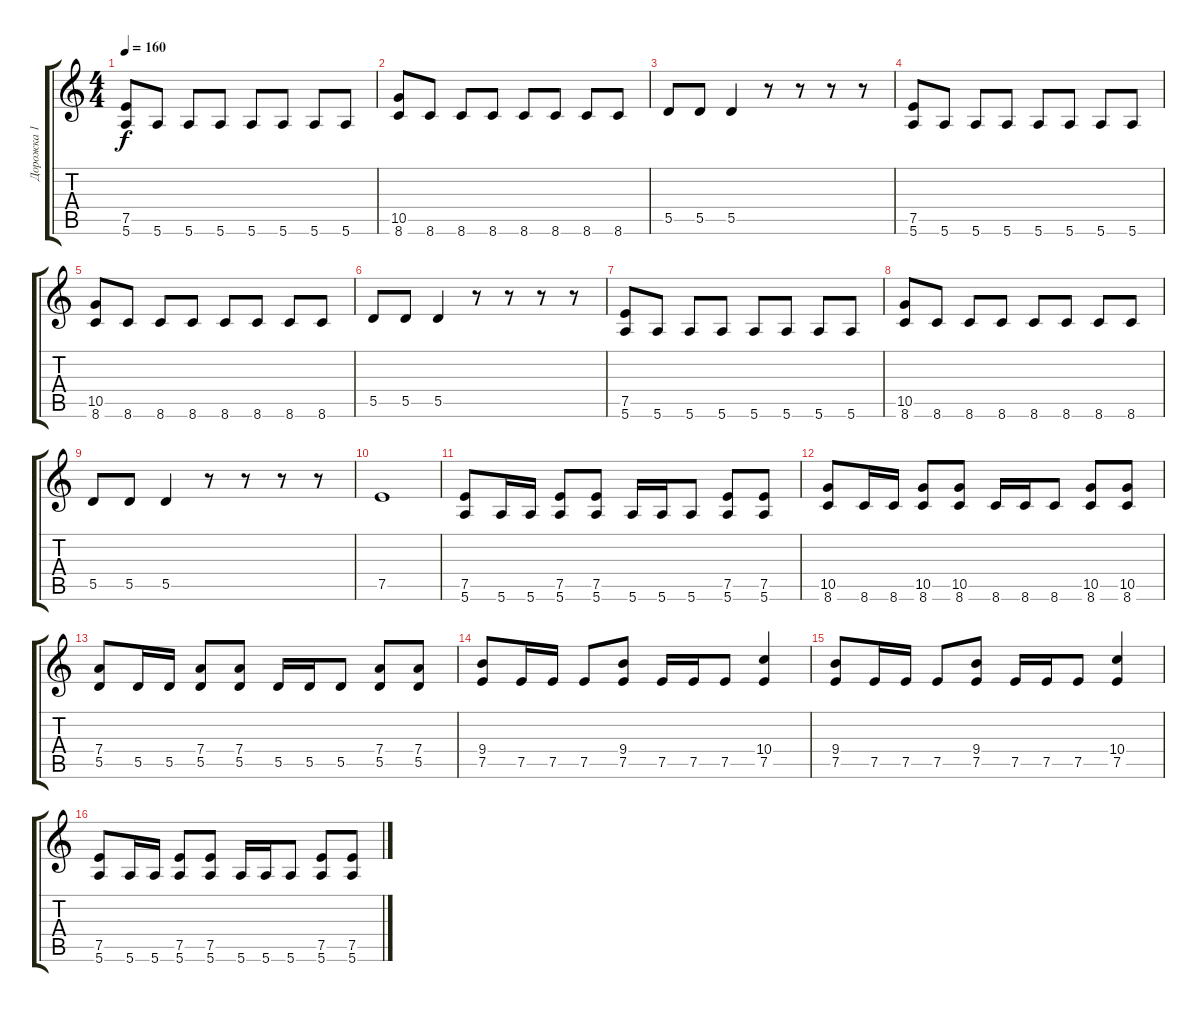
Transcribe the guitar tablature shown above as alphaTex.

\track ("Дорожка 1" "Дорожка 1") {instrument distortionguitar}
\staff {score tabs}
\tuning (E4 B3 G3 D3 A2 E2) {hide}
\ts (4 4)
\tempo 160
\clef g2
\ks c
(7.5 5.6).8{dy f} 5.6.8 5.6.8 5.6.8 5.6.8 5.6.8 5.6.8 5.6.8 |
(10.5 8.6).8 8.6.8 8.6.8 8.6.8 8.6.8 8.6.8 8.6.8 8.6.8 |
5.5.8 5.5.8 5.5.4 r.8 r.8 r.8 r.8 |
(7.5 5.6).8 5.6.8 5.6.8 5.6.8 5.6.8 5.6.8 5.6.8 5.6.8 |
(10.5 8.6).8 8.6.8 8.6.8 8.6.8 8.6.8 8.6.8 8.6.8 8.6.8 |
5.5.8 5.5.8 5.5.4 r.8 r.8 r.8 r.8 |
(7.5 5.6).8 5.6.8 5.6.8 5.6.8 5.6.8 5.6.8 5.6.8 5.6.8 |
(10.5 8.6).8 8.6.8 8.6.8 8.6.8 8.6.8 8.6.8 8.6.8 8.6.8 |
5.5.8 5.5.8 5.5.4 r.8 r.8 r.8 r.8 |
7.5.1 |
(7.5 5.6).8 5.6.16 5.6.16 (7.5 5.6).8 (7.5 5.6).8 5.6.16 5.6.16 5.6.8 (7.5 5.6).8 (7.5 5.6).8 |
(10.5 8.6).8 8.6.16 8.6.16 (10.5 8.6).8 (10.5 8.6).8 8.6.16 8.6.16 8.6.8 (10.5 8.6).8 (10.5 8.6).8 |
(7.4 5.5).8 5.5.16 5.5.16 (7.4 5.5).8 (7.4 5.5).8 5.5.16 5.5.16 5.5.8 (7.4 5.5).8 (7.4 5.5).8 |
(9.4 7.5).8 7.5.16 7.5.16 7.5.8 (9.4 7.5).8 7.5.16 7.5.16 7.5.8 (10.4 7.5).4 |
(9.4 7.5).8 7.5.16 7.5.16 7.5.8 (9.4 7.5).8 7.5.16 7.5.16 7.5.8 (10.4 7.5).4 |
(7.5 5.6).8 5.6.16 5.6.16 (7.5 5.6).8 (7.5 5.6).8 5.6.16 5.6.16 5.6.8 (7.5 5.6).8 (7.5 5.6).8
